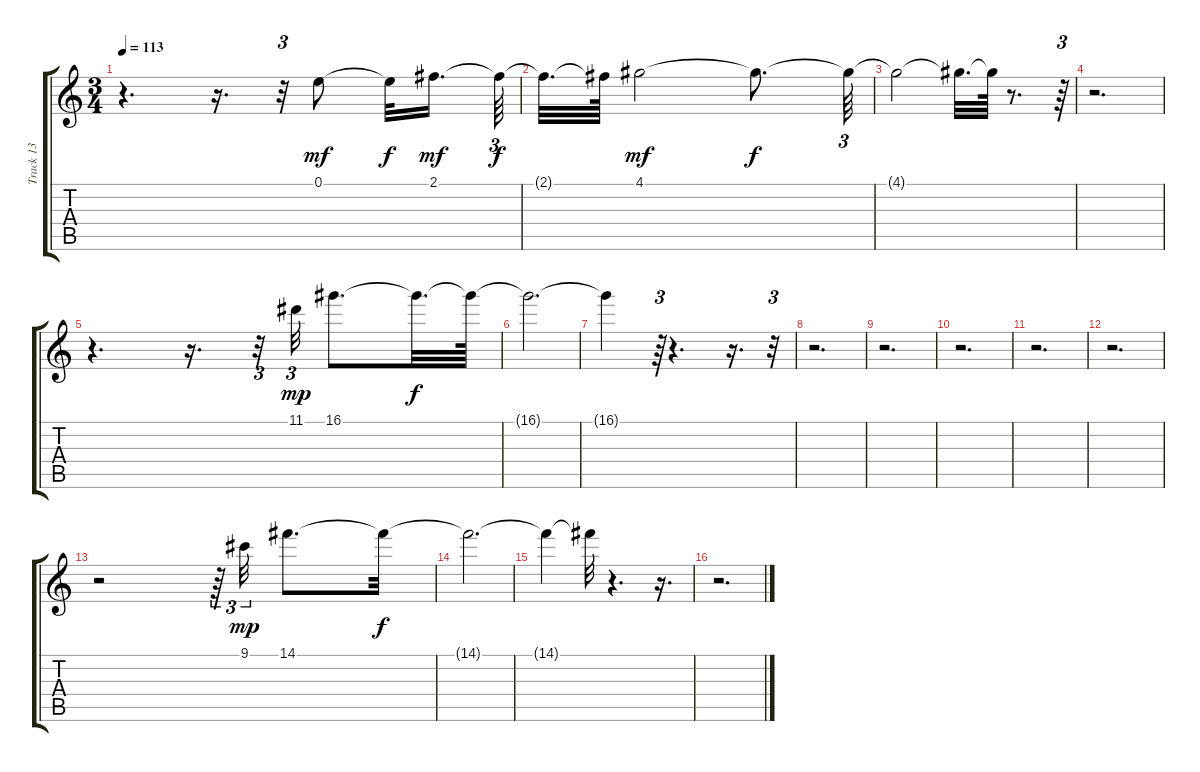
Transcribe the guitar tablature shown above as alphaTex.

\track ("Track 13" "Track 13") {instrument electricguitarjazz}
\staff {score tabs}
\tuning (E4 B3 G3 D3 A2 E2) {hide}
\ts (3 4)
\tempo 113
\clef g2
\ks c
r.4{d dy f} r.16{d} r.32{tu (3 2)} 0.1.8{dy mf} 0.1{t}.32{dy f} 2.1.16{d dy mf} 2.1{t}.64{tu (3 2) dy f} |
2.1{t}.32{d} 2.1{t}.64 4.1.2{dy mf} 4.1{t}.8{d dy f} 4.1{t}.64{tu (3 2)} |
4.1{t}.2 4.1{t}.32{d} 4.1{t}.64 r.8{d} r.64{tu (3 2)} |
r.2{d} |
r.4{d} r.16{d} r.32{tu (3 2)} 11.1.32{tu (3 2) dy mp} 16.1.8{d} 16.1{t}.32{d dy f} 16.1{t}.64 |
16.1{t}.2{d} |
16.1{t}.4 r.64{tu (3 2)} r.4{d} r.16{d} r.32{tu (3 2)} |
r.2{d} |
r.2{d} |
r.2{d} |
r.2{d} |
r.2{d} |
r.2 r.64{tu (3 2)} 9.1.32{tu (3 2) dy mp} 14.1.8{d} 14.1{t}.32{dy f} |
14.1{t}.2{d} |
14.1{t}.4 14.1{t}.32 r.4{d} r.16{d} |
r.2{d}
